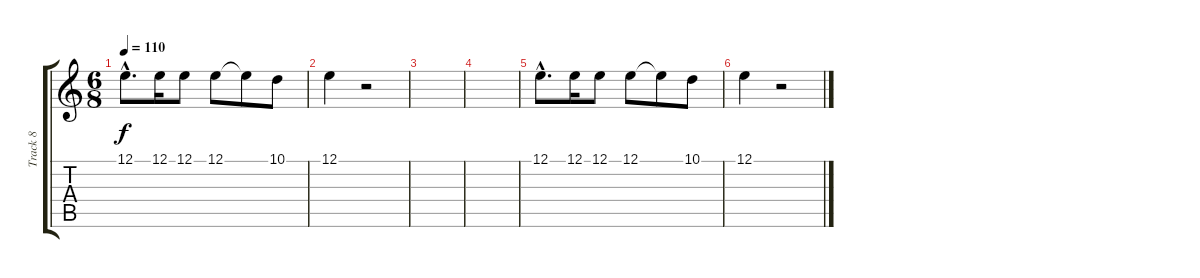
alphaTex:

\track ("Track 8" "Track 8") {instrument choiraahs}
\staff {score tabs}
\tuning (E4 B3 G3 D3 A2 E2) {hide}
\ts (6 8)
\tempo 110
\clef g2
\ks c
12.1{hac}.8{d dy f} 12.1.16 12.1.8 12.1.8 12.1{t}.8 10.1.8 |
12.1.4 r.2 |
|
|
12.1{hac}.8{d} 12.1.16 12.1.8 12.1.8 12.1{t}.8 10.1.8 |
12.1.4 r.2
